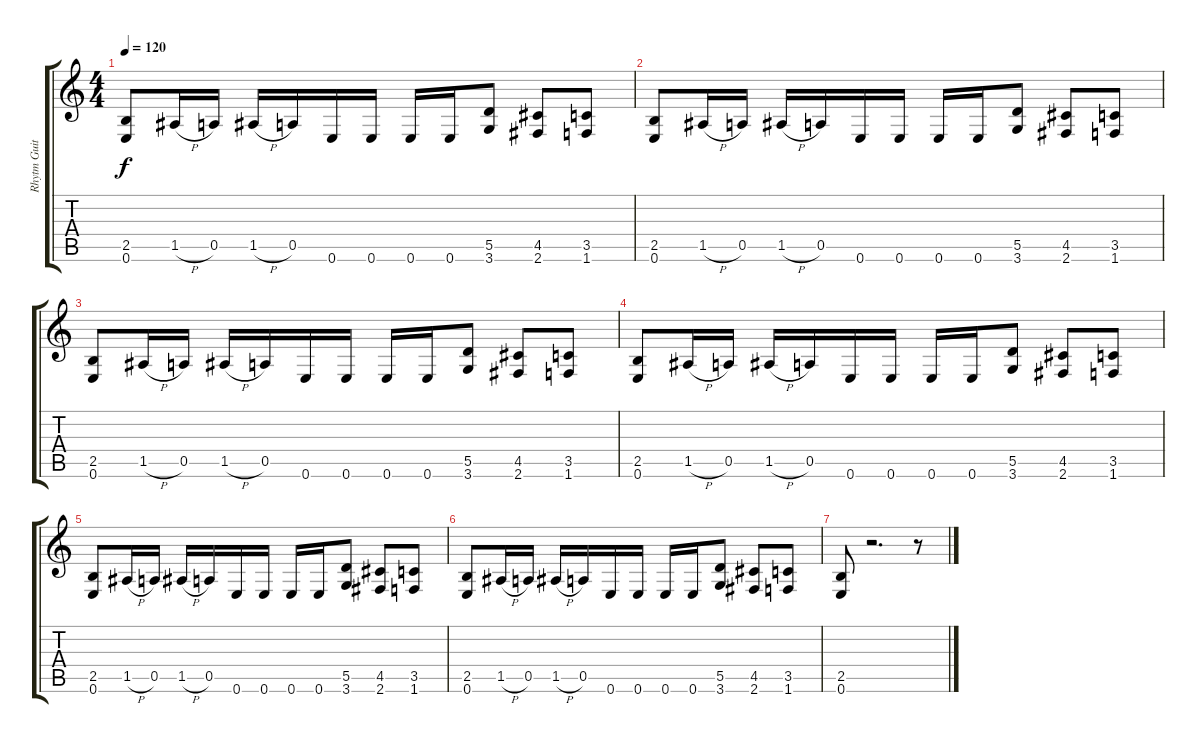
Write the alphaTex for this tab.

\track ("Rhytm Guitar" "Rhytm Guit") {instrument distortionguitar}
\staff {score tabs}
\tuning (E4 B3 G3 D3 A2 E2) {hide}
\ts (4 4)
\tempo 120
\clef g2
\ks c
(2.5 0.6).8{dy f} 1.5{h}.16 0.5.16 1.5{h}.16 0.5.16 0.6.16 0.6.16 0.6.16 0.6.16 (5.5 3.6).8 (4.5 2.6).8 (3.5 1.6).8 |
(2.5 0.6).8 1.5{h}.16 0.5.16 1.5{h}.16 0.5.16 0.6.16 0.6.16 0.6.16 0.6.16 (5.5 3.6).8 (4.5 2.6).8 (3.5 1.6).8 |
(2.5 0.6).8 1.5{h}.16 0.5.16 1.5{h}.16 0.5.16 0.6.16 0.6.16 0.6.16 0.6.16 (5.5 3.6).8 (4.5 2.6).8 (3.5 1.6).8 |
(2.5 0.6).8 1.5{h}.16 0.5.16 1.5{h}.16 0.5.16 0.6.16 0.6.16 0.6.16 0.6.16 (5.5 3.6).8 (4.5 2.6).8 (3.5 1.6).8 |
(2.5 0.6).8 1.5{h}.16 0.5.16 1.5{h}.16 0.5.16 0.6.16 0.6.16 0.6.16 0.6.16 (5.5 3.6).8 (4.5 2.6).8 (3.5 1.6).8 |
(2.5 0.6).8 1.5{h}.16 0.5.16 1.5{h}.16 0.5.16 0.6.16 0.6.16 0.6.16 0.6.16 (5.5 3.6).8 (4.5 2.6).8 (3.5 1.6).8 |
(2.5 0.6).8 r.2{d} r.8
